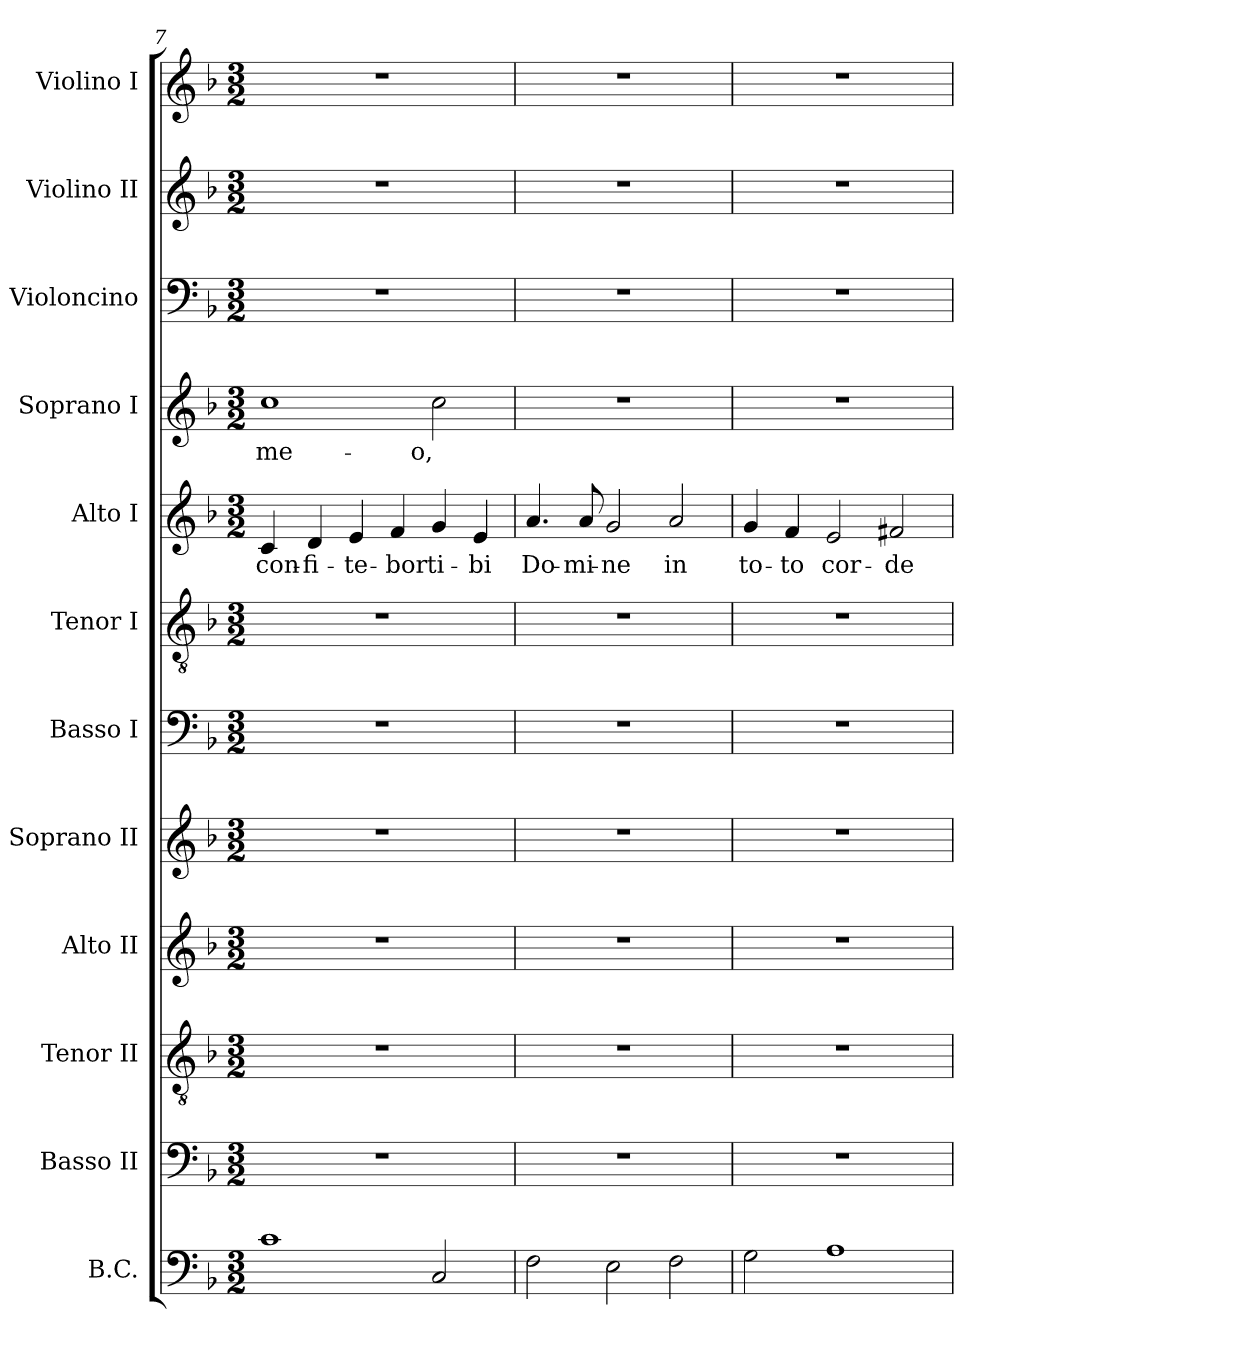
**kern	**kern	**kern	**kern	**kern	**kern	**kern	**kern	**text	**kern	**text	**kern	**kern	**kern
*part12	*part11	*part10	*part9	*part8	*part7	*part6	*part5	*part5	*part4	*part4	*part3	*part2	*part1
*staff12	*staff11	*staff10	*staff9	*staff8	*staff7	*staff6	*staff5	*staff5	*staff4	*staff4	*staff3	*staff2	*staff1
*I"B.C.	*I"Basso II	*I"Tenor II	*I"Alto II	*I"Soprano II	*I"Basso I	*I"Tenor I	*I"Alto I	*	*I"Soprano I	*	*I"Violoncino	*I"Violino II	*I"Violino I
*I'BC	*I'B 2	*I'T 2	*I'A 2	*I'S 2	*I'B 1	*I'T 1	*I'A 1	*	*I'S 1	*	*I'Vc.	*I'Vln. II	*I'Vln. I
!!LO:PB:g=z
*clefF4	*clefF4	*clefGv2	*clefG2	*clefG2	*clefF4	*clefGv2	*clefG2	*	*clefG2	*	*clefF4	*clefG2	*clefG2
*k[b-]	*k[b-]	*k[b-]	*k[b-]	*k[b-]	*k[b-]	*k[b-]	*k[b-]	*	*k[b-]	*	*k[b-]	*k[b-]	*k[b-]
*F:	*F:	*F:	*F:	*F:	*F:	*F:	*F:	*	*F:	*	*F:	*F:	*F:
*M3/2	*M3/2	*M3/2	*M3/2	*M3/2	*M3/2	*M3/2	*M3/2	*	*M3/2	*	*M3/2	*M3/2	*M3/2
=7	=7	=7	=7	=7	=7	=7	=7	=7	=7	=7	=7	=7	=7
!	!	!	!	!	!	!	!	!LO:LY:b	!	!	!	!	!
!	!	!	!	!	!	!	!	!	!	!LO:LY:b	!	!	!
1c	1.r	1.r	1.r	1.r	1.r	1.r	4c/	con-	1cc	me-	1.r	1.r	1.r
!	!	!	!	!	!	!	!	!LO:LY:b	!	!	!	!	!
.	.	.	.	.	.	.	4d/	-fi-	.	.	.	.	.
!	!	!	!	!	!	!	!	!LO:LY:b	!	!	!	!	!
.	.	.	.	.	.	.	4e/	-te-	.	.	.	.	.
!	!	!	!	!	!	!	!	!LO:LY:b	!	!	!	!	!
.	.	.	.	.	.	.	4f/	-bor	.	.	.	.	.
!	!	!	!	!	!	!	!	!LO:LY:b	!	!	!	!	!
!	!	!	!	!	!	!	!	!	!	!LO:LY:b	!	!	!
2C/	.	.	.	.	.	.	4g/	ti-	2cc\	-o,	.	.	.
!	!	!	!	!	!	!	!	!LO:LY:b	!	!	!	!	!
.	.	.	.	.	.	.	4e/	-bi	.	.	.	.	.
=8	=8	=8	=8	=8	=8	=8	=8	=8	=8	=8	=8	=8	=8
!	!	!	!	!	!	!	!	!LO:LY:b	!	!	!	!	!
2F\	1.r	1.r	1.r	1.r	1.r	1.r	4.a/	Do-	1.r	.	1.r	1.r	1.r
!	!	!	!	!	!	!	!	!LO:LY:b	!	!	!	!	!
.	.	.	.	.	.	.	8a/	-mi-	.	.	.	.	.
!	!	!	!	!	!	!	!	!LO:LY:b	!	!	!	!	!
2E\	.	.	.	.	.	.	2g/	-ne	.	.	.	.	.
!	!	!	!	!	!	!	!	!LO:LY:b	!	!	!	!	!
2F\	.	.	.	.	.	.	2a/	in	.	.	.	.	.
=9	=9	=9	=9	=9	=9	=9	=9	=9	=9	=9	=9	=9	=9
!	!	!	!	!	!	!	!	!LO:LY:b	!	!	!	!	!
2G\	1.r	1.r	1.r	1.r	1.r	1.r	4g/	to-	1.r	.	1.r	1.r	1.r
!	!	!	!	!	!	!	!	!LO:LY:b	!	!	!	!	!
.	.	.	.	.	.	.	4f/	-to	.	.	.	.	.
!	!	!	!	!	!	!	!	!LO:LY:b	!	!	!	!	!
1A	.	.	.	.	.	.	2e/	cor-	.	.	.	.	.
!	!	!	!	!	!	!	!	!LO:LY:b	!	!	!	!	!
.	.	.	.	.	.	.	2f#X/	-de	.	.	.	.	.
=	=	=	=	=	=	=	=	=	=	=	=	=	=
*-	*-	*-	*-	*-	*-	*-	*-	*-	*-	*-	*-	*-	*-
